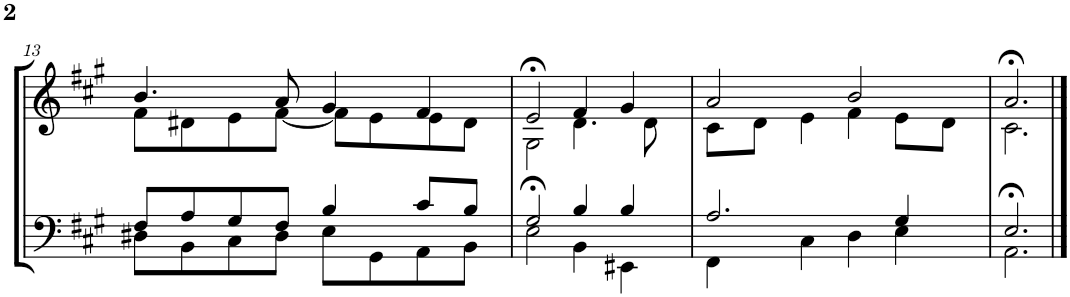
**kern	**kern
*part2	*part1
*staff2	*staff1
*I"Tenor/Baß	*I"Sopran/Alt
!!LO:PB:g=z
*clefF4	*clefG2
*k[f#c#g#]	*k[f#c#g#]
*M4/4	*M4/4
=13	=13
*^	*^
8F#/L	8D#X\L	4.b/	8f#\L
8A/	8BB\	.	8d#X\
8G#/	8C#\	.	8e\
8F#/J	8D#\J	8a/	[8f#\J
4B/	8E\L	4g#/	8f#\L]
.	8GG#\	.	8e\
8c#/L	8AA\	4f#/	8e\
8B/J	8BB\J	.	8d#\J
=14	=14	=14	=14
2G#/	2E>\	2e>/	2G#\
4B/	4BB\	4f#/	4.d\
4B/	4EE#X\	4g#/	.
.	.	.	8d\
=15	=15	=15	=15
2.A/	4FF#\	2a/	8c#\L
.	.	.	8d\J
.	4C#\	.	4e\
.	4D\	2b/	4f#\
4G#/	4E\	.	8e\L
.	.	.	8d\J
=16	=16	=16	=16
2.E/	2.AA>\	2.a>/	2.c#\
*v	*v	*	*
*	*v	*v
==	==
*-	*-
